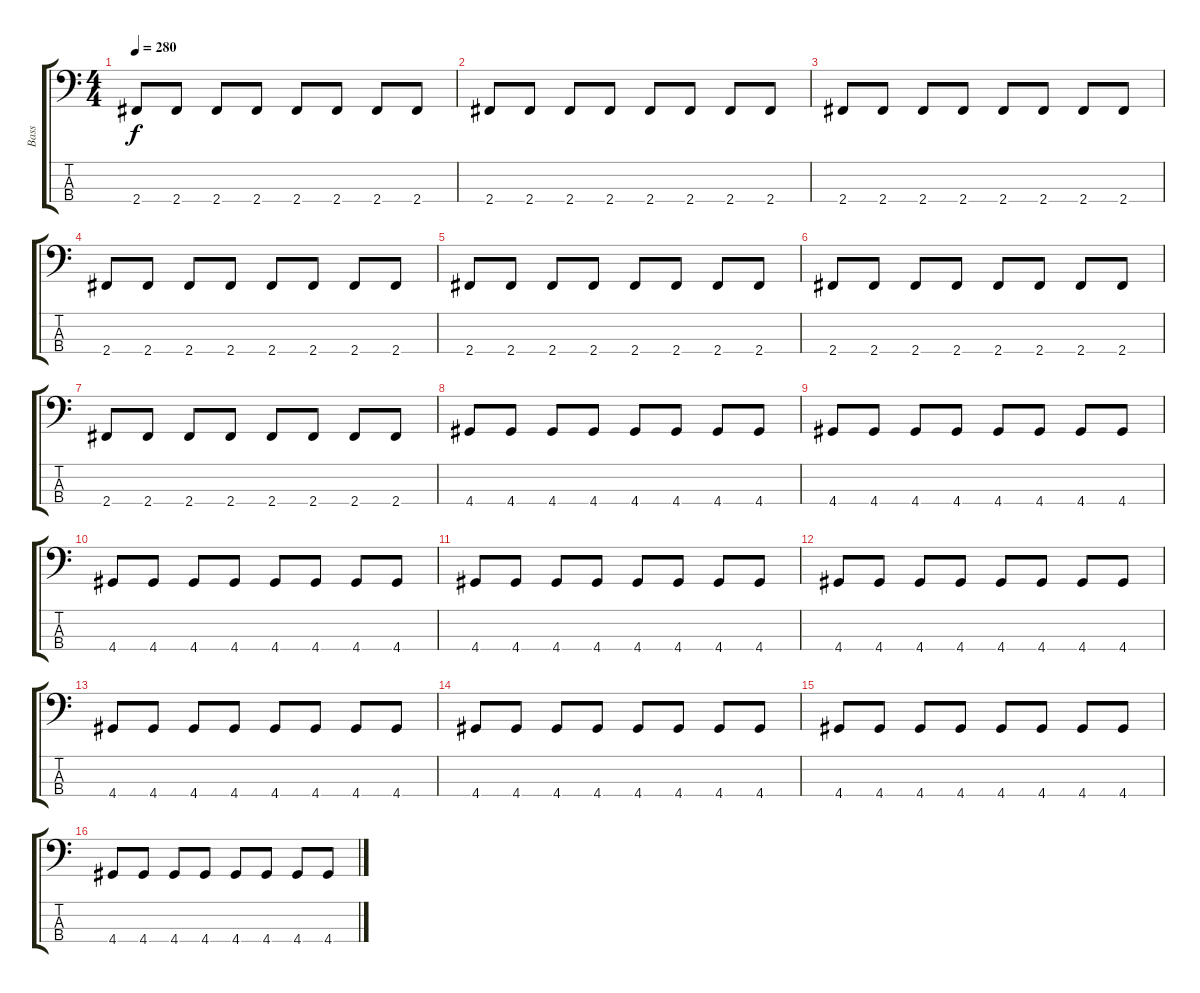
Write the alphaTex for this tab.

\track ("Bass" "Bass") {instrument electricbassfinger}
\staff {score tabs}
\tuning (G2 D2 A1 E1) {hide}
\ts (4 4)
\tempo 280
\clef f4
\ks c
2.4.8{dy f} 2.4.8 2.4.8 2.4.8 2.4.8 2.4.8 2.4.8 2.4.8 |
2.4.8 2.4.8 2.4.8 2.4.8 2.4.8 2.4.8 2.4.8 2.4.8 |
2.4.8 2.4.8 2.4.8 2.4.8 2.4.8 2.4.8 2.4.8 2.4.8 |
2.4.8 2.4.8 2.4.8 2.4.8 2.4.8 2.4.8 2.4.8 2.4.8 |
2.4.8 2.4.8 2.4.8 2.4.8 2.4.8 2.4.8 2.4.8 2.4.8 |
2.4.8 2.4.8 2.4.8 2.4.8 2.4.8 2.4.8 2.4.8 2.4.8 |
2.4.8 2.4.8 2.4.8 2.4.8 2.4.8 2.4.8 2.4.8 2.4.8 |
4.4.8 4.4.8 4.4.8 4.4.8 4.4.8 4.4.8 4.4.8 4.4.8 |
4.4.8 4.4.8 4.4.8 4.4.8 4.4.8 4.4.8 4.4.8 4.4.8 |
4.4.8 4.4.8 4.4.8 4.4.8 4.4.8 4.4.8 4.4.8 4.4.8 |
4.4.8 4.4.8 4.4.8 4.4.8 4.4.8 4.4.8 4.4.8 4.4.8 |
4.4.8 4.4.8 4.4.8 4.4.8 4.4.8 4.4.8 4.4.8 4.4.8 |
4.4.8 4.4.8 4.4.8 4.4.8 4.4.8 4.4.8 4.4.8 4.4.8 |
4.4.8 4.4.8 4.4.8 4.4.8 4.4.8 4.4.8 4.4.8 4.4.8 |
4.4.8 4.4.8 4.4.8 4.4.8 4.4.8 4.4.8 4.4.8 4.4.8 |
4.4.8 4.4.8 4.4.8 4.4.8 4.4.8 4.4.8 4.4.8 4.4.8
